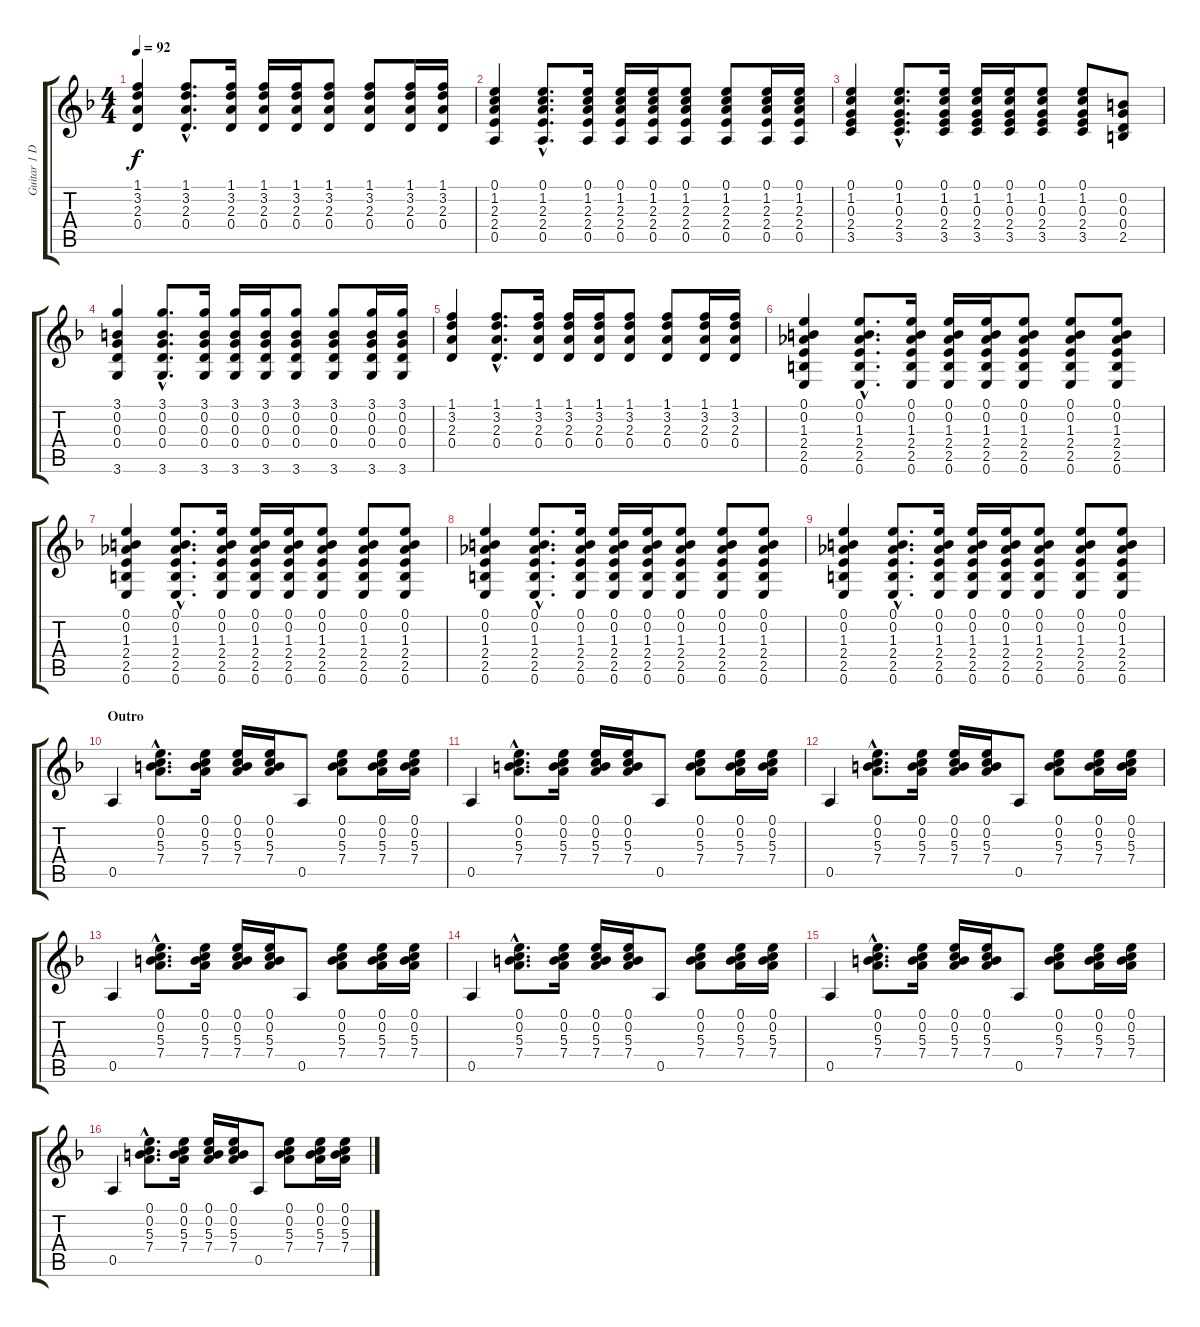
\track ("Guitar 1 Doubled" "Guitar 1 D") {instrument electricguitarclean}
\staff {score tabs}
\tuning (E4 B3 G3 D3 A2 E2) {hide}
\ts (4 4)
\tempo 92
\clef g2
\ks f
(1.1 3.2 2.3 0.4).4{dy f} (1.1{hac} 3.2{hac} 2.3{hac} 0.4{hac}).8{d} (1.1 3.2 2.3 0.4).16 (1.1 3.2 2.3 0.4).16 (1.1 3.2 2.3 0.4).16 (1.1 3.2 2.3 0.4).8 (1.1 3.2 2.3 0.4).8 (1.1 3.2 2.3 0.4).16 (1.1 3.2 2.3 0.4).16 |
(0.1 1.2 2.3 2.4 0.5).4 (0.1{hac} 1.2{hac} 2.3{hac} 2.4{hac} 0.5{hac}).8{d} (0.1 1.2 2.3 2.4 0.5).16 (0.1 1.2 2.3 2.4 0.5).16 (0.1 1.2 2.3 2.4 0.5).16 (0.1 1.2 2.3 2.4 0.5).8 (0.1 1.2 2.3 2.4 0.5).8 (0.1 1.2 2.3 2.4 0.5).16 (0.1 1.2 2.3 2.4 0.5).16 |
(0.1 1.2 0.3 2.4 3.5).4 (0.1{hac} 1.2{hac} 0.3{hac} 2.4{hac} 3.5{hac}).8{d} (0.1 1.2 0.3 2.4 3.5).16 (0.1 1.2 0.3 2.4 3.5).16 (0.1 1.2 0.3 2.4 3.5).16 (0.1 1.2 0.3 2.4 3.5).8 (0.1 1.2 0.3 2.4 3.5).8 (0.2 0.3 0.4 2.5).8 |
(3.1 0.2 0.3 0.4 3.6).4 (3.1{hac} 0.2{hac} 0.3{hac} 0.4{hac} 3.6{hac}).8{d} (3.1 0.2 0.3 0.4 3.6).16 (3.1 0.2 0.3 0.4 3.6).16 (3.1 0.2 0.3 0.4 3.6).16 (3.1 0.2 0.3 0.4 3.6).8 (3.1 0.2 0.3 0.4 3.6).8 (3.1 0.2 0.3 0.4 3.6).16 (3.1 0.2 0.3 0.4 3.6).16 |
(1.1 3.2 2.3 0.4).4 (1.1{hac} 3.2{hac} 2.3{hac} 0.4{hac}).8{d} (1.1 3.2 2.3 0.4).16 (1.1 3.2 2.3 0.4).16 (1.1 3.2 2.3 0.4).16 (1.1 3.2 2.3 0.4).8 (1.1 3.2 2.3 0.4).8 (1.1 3.2 2.3 0.4).16 (1.1 3.2 2.3 0.4).16 |
(0.1 0.2 1.3 2.4 2.5 0.6).4 (0.1{hac} 0.2{hac} 1.3{hac} 2.4{hac} 2.5{hac} 0.6{hac}).8{d} (0.1 0.2 1.3 2.4 2.5 0.6).16 (0.1 0.2 1.3 2.4 2.5 0.6).16 (0.1 0.2 1.3 2.4 2.5 0.6).16 (0.1 0.2 1.3 2.4 2.5 0.6).8 (0.1 0.2 1.3 2.4 2.5 0.6).8 (0.1 0.2 1.3 2.4 2.5 0.6).8 |
(0.1 0.2 1.3 2.4 2.5 0.6).4 (0.1{hac} 0.2{hac} 1.3{hac} 2.4{hac} 2.5{hac} 0.6{hac}).8{d} (0.1 0.2 1.3 2.4 2.5 0.6).16 (0.1 0.2 1.3 2.4 2.5 0.6).16 (0.1 0.2 1.3 2.4 2.5 0.6).16 (0.1 0.2 1.3 2.4 2.5 0.6).8 (0.1 0.2 1.3 2.4 2.5 0.6).8 (0.1 0.2 1.3 2.4 2.5 0.6).8 |
(0.1 0.2 1.3 2.4 2.5 0.6).4 (0.1{hac} 0.2{hac} 1.3{hac} 2.4{hac} 2.5{hac} 0.6{hac}).8{d} (0.1 0.2 1.3 2.4 2.5 0.6).16 (0.1 0.2 1.3 2.4 2.5 0.6).16 (0.1 0.2 1.3 2.4 2.5 0.6).16 (0.1 0.2 1.3 2.4 2.5 0.6).8 (0.1 0.2 1.3 2.4 2.5 0.6).8 (0.1 0.2 1.3 2.4 2.5 0.6).8 |
(0.1 0.2 1.3 2.4 2.5 0.6).4 (0.1{hac} 0.2{hac} 1.3{hac} 2.4{hac} 2.5{hac} 0.6{hac}).8{d} (0.1 0.2 1.3 2.4 2.5 0.6).16 (0.1 0.2 1.3 2.4 2.5 0.6).16 (0.1 0.2 1.3 2.4 2.5 0.6).16 (0.1 0.2 1.3 2.4 2.5 0.6).8 (0.1 0.2 1.3 2.4 2.5 0.6).8 (0.1 0.2 1.3 2.4 2.5 0.6).8 |
\section ("" "Outro")
0.5.4{volume 9 instrument electricguitarclean} (0.1{hac} 0.2{hac} 5.3{hac} 7.4{hac}).8{d} (0.1 0.2 5.3 7.4).16 (0.1 0.2 5.3 7.4).16 (0.1 0.2 5.3 7.4).16 0.5.8 (0.1 0.2 5.3 7.4).8 (0.1 0.2 5.3 7.4).16 (0.1 0.2 5.3 7.4).16 |
0.5.4 (0.1{hac} 0.2{hac} 5.3{hac} 7.4{hac}).8{d} (0.1 0.2 5.3 7.4).16 (0.1 0.2 5.3 7.4).16 (0.1 0.2 5.3 7.4).16 0.5.8 (0.1 0.2 5.3 7.4).8 (0.1 0.2 5.3 7.4).16 (0.1 0.2 5.3 7.4).16 |
0.5.4 (0.1{hac} 0.2{hac} 5.3{hac} 7.4{hac}).8{d} (0.1 0.2 5.3 7.4).16 (0.1 0.2 5.3 7.4).16 (0.1 0.2 5.3 7.4).16 0.5.8 (0.1 0.2 5.3 7.4).8 (0.1 0.2 5.3 7.4).16 (0.1 0.2 5.3 7.4).16 |
0.5.4 (0.1{hac} 0.2{hac} 5.3{hac} 7.4{hac}).8{d} (0.1 0.2 5.3 7.4).16 (0.1 0.2 5.3 7.4).16 (0.1 0.2 5.3 7.4).16 0.5.8 (0.1 0.2 5.3 7.4).8 (0.1 0.2 5.3 7.4).16 (0.1 0.2 5.3 7.4).16 |
0.5.4 (0.1{hac} 0.2{hac} 5.3{hac} 7.4{hac}).8{d} (0.1 0.2 5.3 7.4).16 (0.1 0.2 5.3 7.4).16 (0.1 0.2 5.3 7.4).16 0.5.8 (0.1 0.2 5.3 7.4).8 (0.1 0.2 5.3 7.4).16 (0.1 0.2 5.3 7.4).16 |
0.5.4 (0.1{hac} 0.2{hac} 5.3{hac} 7.4{hac}).8{d} (0.1 0.2 5.3 7.4).16 (0.1 0.2 5.3 7.4).16 (0.1 0.2 5.3 7.4).16 0.5.8 (0.1 0.2 5.3 7.4).8 (0.1 0.2 5.3 7.4).16 (0.1 0.2 5.3 7.4).16 |
0.5.4 (0.1{hac} 0.2{hac} 5.3{hac} 7.4{hac}).8{d} (0.1 0.2 5.3 7.4).16 (0.1 0.2 5.3 7.4).16 (0.1 0.2 5.3 7.4).16 0.5.8 (0.1 0.2 5.3 7.4).8 (0.1 0.2 5.3 7.4).16 (0.1 0.2 5.3 7.4).16
